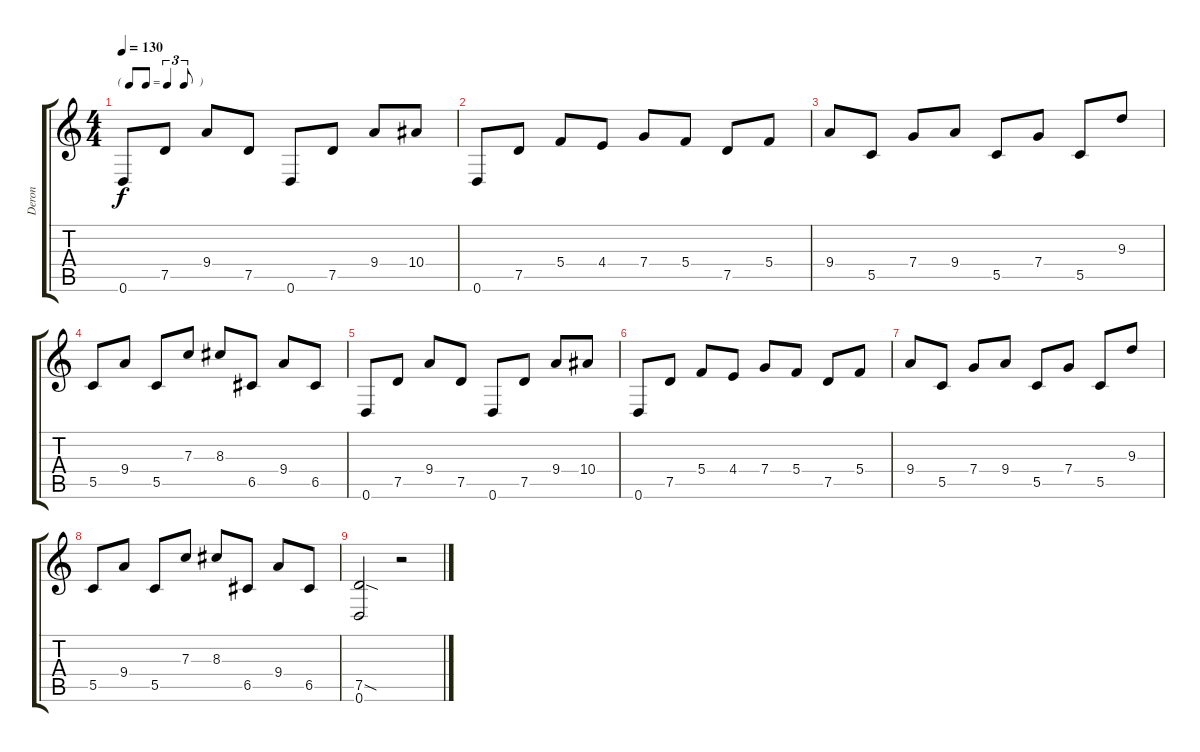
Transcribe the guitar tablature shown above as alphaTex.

\track ("Deron" "Deron") {instrument distortionguitar}
\staff {score tabs}
\tuning (D4 A3 F3 C3 G2 D2) {hide}
\ts (4 4)
\tf triplet8th
\tempo 130
\clef g2
\ks c
0.6.8{dy f} 7.5.8 9.4.8 7.5.8 0.6.8 7.5.8 9.4.8 10.4.8 |
0.6.8 7.5.8 5.4.8 4.4.8 7.4.8 5.4.8 7.5.8 5.4.8 |
9.4.8 5.5.8 7.4.8 9.4.8 5.5.8 7.4.8 5.5.8 9.3.8 |
5.5.8 9.4.8 5.5.8 7.3.8 8.3.8 6.5.8 9.4.8 6.5.8 |
0.6.8 7.5.8 9.4.8 7.5.8 0.6.8 7.5.8 9.4.8 10.4.8 |
0.6.8 7.5.8 5.4.8 4.4.8 7.4.8 5.4.8 7.5.8 5.4.8 |
9.4.8 5.5.8 7.4.8 9.4.8 5.5.8 7.4.8 5.5.8 9.3.8 |
5.5.8 9.4.8 5.5.8 7.3.8 8.3.8 6.5.8 9.4.8 6.5.8 |
(7.5{sod} 0.6).2 r.2
